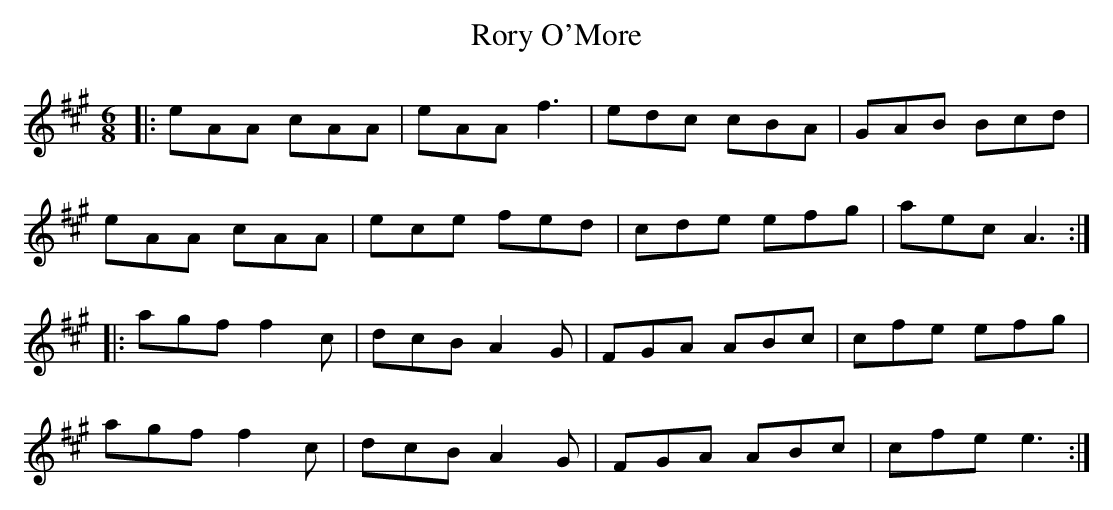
X:1
T:Rory O'More
M:6/8
L:1/8
K:A
|:eAA cAA | eAA f3  | edc cBA | GAB Bcd |
eAA cAA | ece fed | cde efg | aec A3 :|
|: agf f2 c | dcB A2 G | FGA ABc | cfe efg |
agf f2 c | dcB A2 G | FGA ABc | cfe e3 :|
